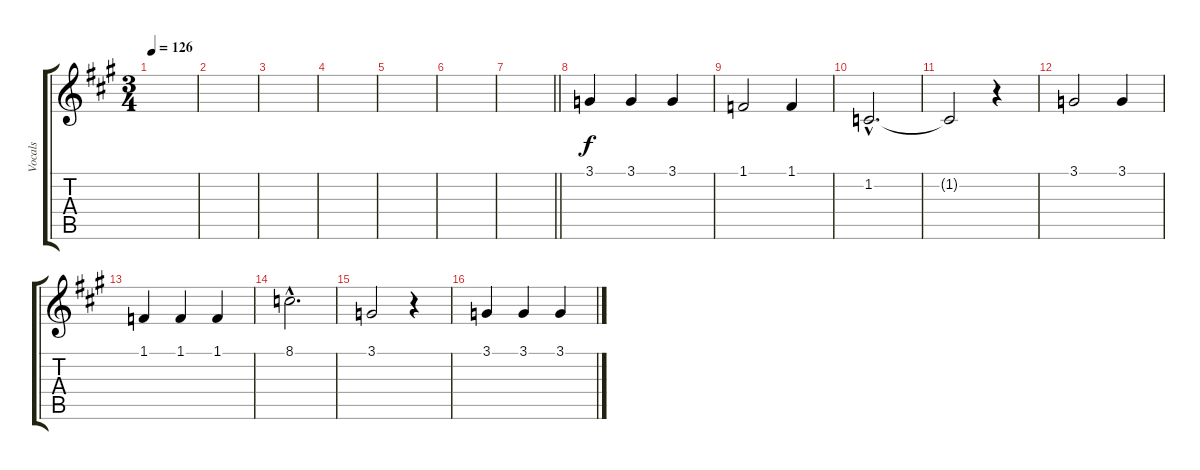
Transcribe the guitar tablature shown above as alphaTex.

\track ("Vocals" "Vocals") {instrument stringensemble1}
\staff {score tabs}
\tuning (E4 B3 G3 D3 A2 E2) {hide}
\ts (3 4)
\tempo 126
\clef g2
\ks f#minor
|
|
|
|
|
|
\barLineRight lightlight
|
3.1.4{volume 11} 3.1.4 3.1.4 |
1.1.2 1.1.4 |
1.2{hac}.2{d} |
1.2{t}.2 r.4 |
3.1.2 3.1.4 |
1.1.4 1.1.4 1.1.4 |
8.1{hac}.2{d} |
3.1.2 r.4 |
3.1.4 3.1.4 3.1.4
